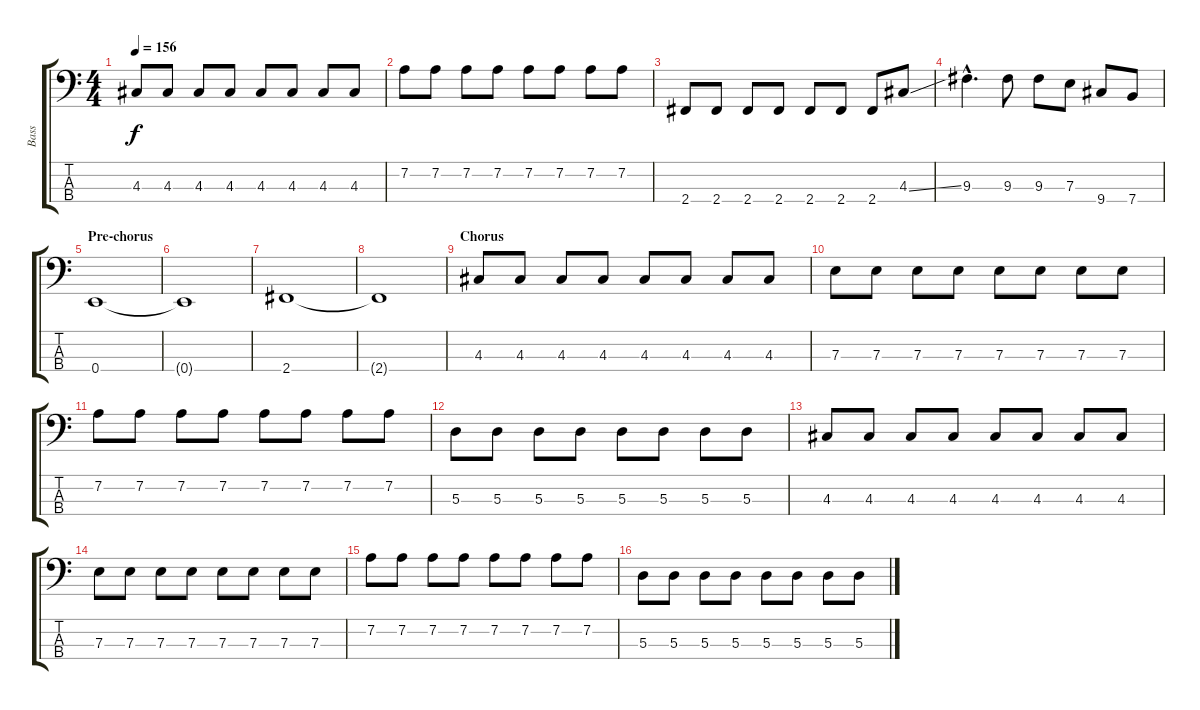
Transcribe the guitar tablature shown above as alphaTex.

\track ("Bass" "Bass") {instrument electricbassfinger}
\staff {score tabs}
\tuning (G2 D2 A1 E1) {hide}
\ts (4 4)
\tempo 156
\clef f4
\ks c
4.3.8{dy f} 4.3.8 4.3.8 4.3.8 4.3.8 4.3.8 4.3.8 4.3.8 |
7.2.8 7.2.8 7.2.8 7.2.8 7.2.8 7.2.8 7.2.8 7.2.8 |
2.4.8 2.4.8 2.4.8 2.4.8 2.4.8 2.4.8 2.4.8 4.3{ss}.8 |
9.3{hac}.4{d} 9.3.8 9.3.8 7.3.8 9.4.8 7.4.8 |
\section ("" "Pre-chorus")
0.4.1 |
0.4{t}.1 |
2.4.1 |
2.4{t}.1 |
\section ("" "Chorus")
4.3.8 4.3.8 4.3.8 4.3.8 4.3.8 4.3.8 4.3.8 4.3.8 |
7.3.8 7.3.8 7.3.8 7.3.8 7.3.8 7.3.8 7.3.8 7.3.8 |
7.2.8 7.2.8 7.2.8 7.2.8 7.2.8 7.2.8 7.2.8 7.2.8 |
5.3.8 5.3.8 5.3.8 5.3.8 5.3.8 5.3.8 5.3.8 5.3.8 |
4.3.8 4.3.8 4.3.8 4.3.8 4.3.8 4.3.8 4.3.8 4.3.8 |
7.3.8 7.3.8 7.3.8 7.3.8 7.3.8 7.3.8 7.3.8 7.3.8 |
7.2.8 7.2.8 7.2.8 7.2.8 7.2.8 7.2.8 7.2.8 7.2.8 |
5.3.8 5.3.8 5.3.8 5.3.8 5.3.8 5.3.8 5.3.8 5.3.8
